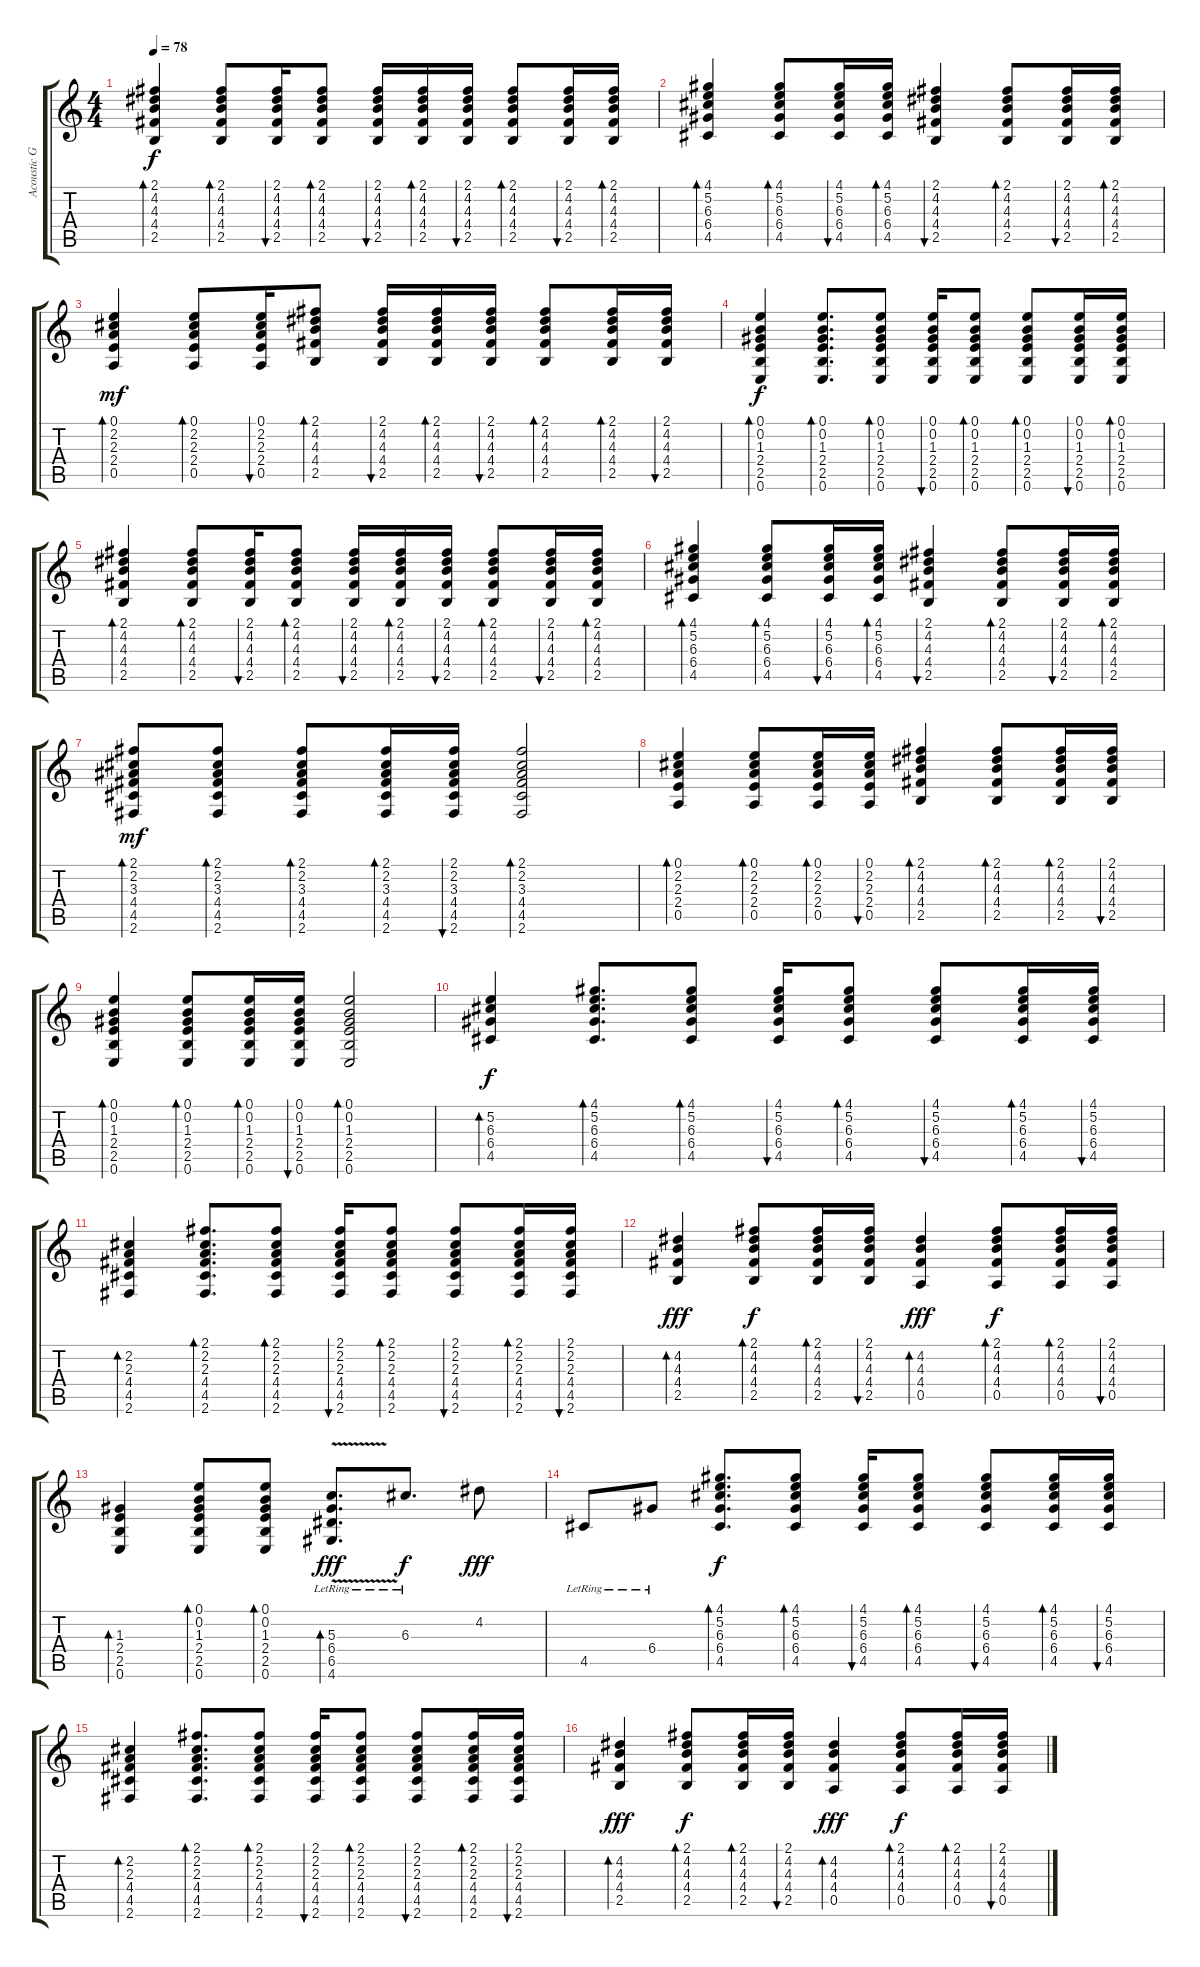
\track ("Acoustic Guitar" "Acoustic G") {instrument acousticguitarsteel}
\staff {score tabs}
\tuning (E4 B3 G3 D3 A2 E2) {hide}
\ts (4 4)
\tempo 78
\clef g2
\ks c
(2.1 4.2 4.3 4.4 2.5).4{bd 30 dy f} (2.1 4.2 4.3 4.4 2.5).8{bd 30} (2.1 4.2 4.3 4.4 2.5).16{bu 30} (2.1 4.2 4.3 4.4 2.5).8{bd 30} (2.1 4.2 4.3 4.4 2.5).16{bu 30} (2.1 4.2 4.3 4.4 2.5).16{bd 30} (2.1 4.2 4.3 4.4 2.5).16{bu 30} (2.1 4.2 4.3 4.4 2.5).8{bd 30} (2.1 4.2 4.3 4.4 2.5).16{bu 30} (2.1 4.2 4.3 4.4 2.5).16{bd 30} |
(4.1 5.2 6.3 6.4 4.5).4{bd 30} (4.1 5.2 6.3 6.4 4.5).8{bd 30} (4.1 5.2 6.3 6.4 4.5).16{bu 30} (4.1 5.2 6.3 6.4 4.5).16{bd 30} (2.1 4.2 4.3 4.4 2.5).4{bu 30} (2.1 4.2 4.3 4.4 2.5).8{bd 30} (2.1 4.2 4.3 4.4 2.5).16{bu 30} (2.1 4.2 4.3 4.4 2.5).16{bd 30} |
(0.1 2.2 2.3 2.4 0.5).4{bd 30 dy mf} (0.1 2.2 2.3 2.4 0.5).8{bd 30} (0.1 2.2 2.3 2.4 0.5).16{bu 30} (2.1 4.2 4.3 4.4 2.5).8{bd 30} (2.1 4.2 4.3 4.4 2.5).16{bu 30} (2.1 4.2 4.3 4.4 2.5).16{bd 30} (2.1 4.2 4.3 4.4 2.5).16{bu 30} (2.1 4.2 4.3 4.4 2.5).8{bd 30} (2.1 4.2 4.3 4.4 2.5).16{bd 30} (2.1 4.2 4.3 4.4 2.5).16{bu 30} |
(0.1 0.2 1.3 2.4 2.5 0.6).4{bd 30 dy f} (0.1 0.2 1.3 2.4 2.5 0.6).8{d bd 30} (0.1 0.2 1.3 2.4 2.5 0.6).8{bd 30} (0.1 0.2 1.3 2.4 2.5 0.6).16{bu 30} (0.1 0.2 1.3 2.4 2.5 0.6).8{bd 30} (0.1 0.2 1.3 2.4 2.5 0.6).8{bd 30} (0.1 0.2 1.3 2.4 2.5 0.6).16{bu 30} (0.1 0.2 1.3 2.4 2.5 0.6).16{bd 30} |
(2.1 4.2 4.3 4.4 2.5).4{bd 30} (2.1 4.2 4.3 4.4 2.5).8{bd 30} (2.1 4.2 4.3 4.4 2.5).16{bu 30} (2.1 4.2 4.3 4.4 2.5).8{bd 30} (2.1 4.2 4.3 4.4 2.5).16{bu 30} (2.1 4.2 4.3 4.4 2.5).16{bd 30} (2.1 4.2 4.3 4.4 2.5).16{bu 30} (2.1 4.2 4.3 4.4 2.5).8{bd 30} (2.1 4.2 4.3 4.4 2.5).16{bu 30} (2.1 4.2 4.3 4.4 2.5).16{bd 30} |
(4.1 5.2 6.3 6.4 4.5).4{bd 30} (4.1 5.2 6.3 6.4 4.5).8{bd 30} (4.1 5.2 6.3 6.4 4.5).16{bu 30} (4.1 5.2 6.3 6.4 4.5).16{bd 30} (2.1 4.2 4.3 4.4 2.5).4{bu 30} (2.1 4.2 4.3 4.4 2.5).8{bd 30} (2.1 4.2 4.3 4.4 2.5).16{bu 30} (2.1 4.2 4.3 4.4 2.5).16{bd 30} |
(2.1 2.2 3.3 4.4 4.5 2.6).8{bd 30 dy mf} (2.1 2.2 3.3 4.4 4.5 2.6).8{bd 30} (2.1 2.2 3.3 4.4 4.5 2.6).8{bd 30} (2.1 2.2 3.3 4.4 4.5 2.6).16{bd 30} (2.1 2.2 3.3 4.4 4.5 2.6).16{bu 30} (2.1 2.2 3.3 4.4 4.5 2.6).2{bd 30} |
(0.1 2.2 2.3 2.4 0.5).4{bd 30} (0.1 2.2 2.3 2.4 0.5).8{bd 30} (0.1 2.2 2.3 2.4 0.5).16{bd 30} (0.1 2.2 2.3 2.4 0.5).16{bu 30} (2.1 4.2 4.3 4.4 2.5).4{bd 30} (2.1 4.2 4.3 4.4 2.5).8{bd 30} (2.1 4.2 4.3 4.4 2.5).16{bd 30} (2.1 4.2 4.3 4.4 2.5).16{bu 30} |
(0.1 0.2 1.3 2.4 2.5 0.6).4{bd 30} (0.1 0.2 1.3 2.4 2.5 0.6).8{bd 30} (0.1 0.2 1.3 2.4 2.5 0.6).16{bd 30} (0.1 0.2 1.3 2.4 2.5 0.6).16{bu 30} (0.1 0.2 1.3 2.4 2.5 0.6).2{bd 30} |
(5.2 6.3 6.4 4.5).4{bd 30 dy f} (4.1 5.2 6.3 6.4 4.5).8{d bd 30} (4.1 5.2 6.3 6.4 4.5).8{bd 30} (4.1 5.2 6.3 6.4 4.5).16{bu 30} (4.1 5.2 6.3 6.4 4.5).8{bd 30} (4.1 5.2 6.3 6.4 4.5).8{bu 30} (4.1 5.2 6.3 6.4 4.5).16{bd 30} (4.1 5.2 6.3 6.4 4.5).16{bu 30} |
(2.2 2.3 4.4 4.5 2.6).4{bd 30} (2.1 2.2 2.3 4.4 4.5 2.6).8{d bd 30} (2.1 2.2 2.3 4.4 4.5 2.6).8{bd 30} (2.1 2.2 2.3 4.4 4.5 2.6).16{bu 30} (2.1 2.2 2.3 4.4 4.5 2.6).8{bd 30} (2.1 2.2 2.3 4.4 4.5 2.6).8{bu 30} (2.1 2.2 2.3 4.4 4.5 2.6).16{bd 30} (2.1 2.2 2.3 4.4 4.5 2.6).16{bu 30} |
(4.2 4.3 4.4 2.5).4{bd 30 dy fff} (2.1 4.2 4.3 4.4 2.5).8{bd 30 dy f} (2.1 4.2 4.3 4.4 2.5).16{bd 30} (2.1 4.2 4.3 4.4 2.5).16{bu 30} (4.2 4.3 4.4 0.5).4{bd 30 dy fff} (2.1 4.2 4.3 4.4 0.5).8{bd 30 dy f} (2.1 4.2 4.3 4.4 0.5).16{bd 30} (2.1 4.2 4.3 4.4 0.5).16{bu 30} |
(1.3 2.4 2.5 0.6).4{bd 30} (0.1 0.2 1.3 2.4 2.5 0.6).8{bd 30} (0.1 0.2 1.3 2.4 2.5 0.6).8{bd 30} (5.3{v lr} 6.4{lr} 6.5{lr} 4.6{lr}).8{d bd 30 dy fff} 6.3{lr}.8{d dy f} 4.2.8{dy fff} |
4.5{lr}.8 6.4{lr}.8 (4.1 5.2 6.3 6.4 4.5).8{d bd 30 dy f} (4.1 5.2 6.3 6.4 4.5).8{bd 30} (4.1 5.2 6.3 6.4 4.5).16{bu 30} (4.1 5.2 6.3 6.4 4.5).8{bd 30} (4.1 5.2 6.3 6.4 4.5).8{bu 30} (4.1 5.2 6.3 6.4 4.5).16{bd 30} (4.1 5.2 6.3 6.4 4.5).16{bu 30} |
(2.2 2.3 4.4 4.5 2.6).4{bd 30} (2.1 2.2 2.3 4.4 4.5 2.6).8{d bd 30} (2.1 2.2 2.3 4.4 4.5 2.6).8{bd 30} (2.1 2.2 2.3 4.4 4.5 2.6).16{bu 30} (2.1 2.2 2.3 4.4 4.5 2.6).8{bd 30} (2.1 2.2 2.3 4.4 4.5 2.6).8{bu 30} (2.1 2.2 2.3 4.4 4.5 2.6).16{bd 30} (2.1 2.2 2.3 4.4 4.5 2.6).16{bu 30} |
(4.2 4.3 4.4 2.5).4{bd 30 dy fff} (2.1 4.2 4.3 4.4 2.5).8{bd 30 dy f} (2.1 4.2 4.3 4.4 2.5).16{bd 30} (2.1 4.2 4.3 4.4 2.5).16{bu 30} (4.2 4.3 4.4 0.5).4{bd 30 dy fff} (2.1 4.2 4.3 4.4 0.5).8{bd 30 dy f} (2.1 4.2 4.3 4.4 0.5).16{bd 30} (2.1 4.2 4.3 4.4 0.5).16{bu 30}
